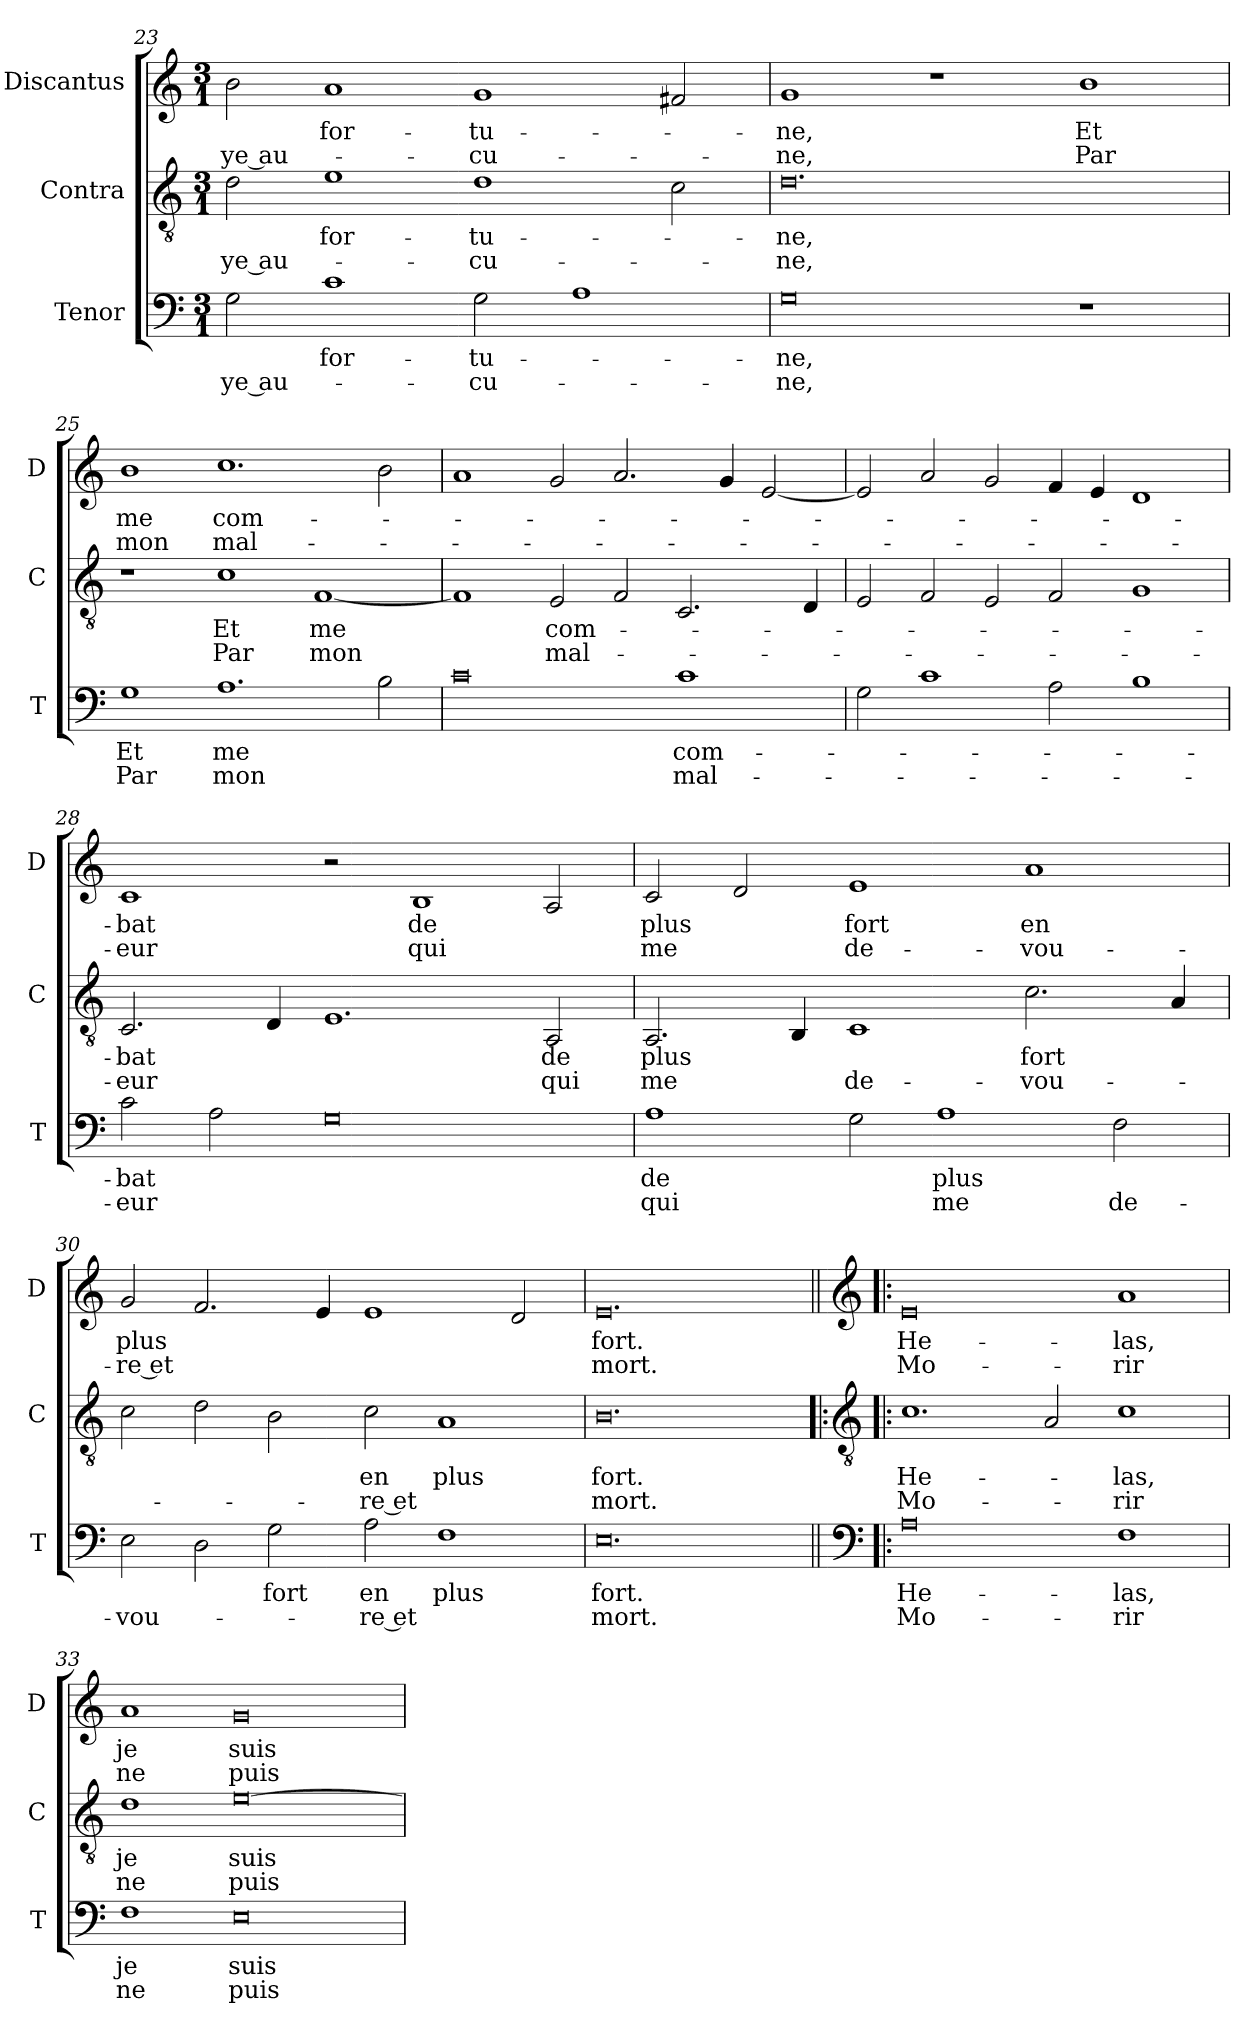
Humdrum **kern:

**kern	**text	**text	**kern	**text	**text	**kern	**text	**text
*part3	*part3	*part3	*part2	*part2	*part2	*part1	*part1	*part1
*staff3	*staff3	*staff3	*staff2	*staff2	*staff2	*staff1	*staff1	*staff1
*I"Tenor	*	*	*I"Contra	*	*	*I"Discantus	*	*
*I'T	*	*	*I'C	*	*	*I'D	*	*
*clefF4	*	*	*clefGv2	*	*	*clefG2	*	*
*k[]	*	*	*k[]	*	*	*k[]	*	*
*M3/1	*	*	*M3/1	*	*	*M3/1	*	*
=23	=23	=23	=23	=23	=23	=23	=23	=23
2G\	.	-ye au-	2d\	.	-ye au-	2b\	.	-ye au-
1c	for-	.	1e	for-	.	1a	for-	.
2G\	-tu-	-cu-	1d	-tu-	-cu-	1g	-tu-	-cu-
1A	.	.	.	.	.	.	.	.
.	.	.	2c\	.	.	2f#X/	.	.
=24	=24	=24	=24	=24	=24	=24	=24	=24
0G	-ne,	-ne,	0.d	-ne,	-ne,	1g	-ne,	-ne,
.	.	.	.	.	.	1r	.	.
1r	.	.	.	.	.	1b	Et	Par
=25	=25	=25	=25	=25	=25	=25	=25	=25
1G	Et	Par	1r	.	.	1b	me	mon
1.A	me	mon	1c	Et	Par	1.cc	com-	mal-
.	.	.	[1F	me	mon	.	.	.
2B\	.	.	.	.	.	2b\	.	.
=26	=26	=26	=26	=26	=26	=26	=26	=26
0c	.	.	1F]	.	.	1a	.	.
.	.	.	2E/	com-	mal-	2g/	.	.
.	.	.	2F/	.	.	2.a/	.	.
1c	com-	mal-	2.C/	.	.	.	.	.
.	.	.	.	.	.	4g/	.	.
.	.	.	.	.	.	[2e/	.	.
.	.	.	4D/	.	.	.	.	.
=27	=27	=27	=27	=27	=27	=27	=27	=27
2G\	.	.	2E/	.	.	2e/]	.	.
1c	.	.	2F/	.	.	2a/	.	.
.	.	.	2E/	.	.	2g/	.	.
2A\	.	.	2F/	.	.	4f/	.	.
.	.	.	.	.	.	4e/	.	.
1B	.	.	1G	.	.	1d	.	.
=28	=28	=28	=28	=28	=28	=28	=28	=28
2c\	-bat	-eur	2.C/	-bat	-eur	1c	-bat	-eur
2A\	.	.	.	.	.	.	.	.
.	.	.	4D/	.	.	.	.	.
0G	.	.	1.E	.	.	2r	.	.
.	.	.	.	.	.	1B	de	qui
.	.	.	2AA/	de	qui	2A/	.	.
=29	=29	=29	=29	=29	=29	=29	=29	=29
1A	de	qui	2.AA/	plus	me	2c/	plus	me
.	.	.	.	.	.	2d/	.	.
.	.	.	4BB/	.	.	.	.	.
2G\	.	.	1C	.	de-	1e	fort	de-
1A	plus	me	.	.	.	.	.	.
.	.	.	2.c\	fort	-vou-	1a	en	-vou-
2F\	.	de-	.	.	.	.	.	.
.	.	.	4A/	.	.	.	.	.
=30	=30	=30	=30	=30	=30	=30	=30	=30
2E\	.	-vou-	2c\	.	.	2g/	plus	-re et
2D\	.	.	2d\	.	.	2.f/	.	.
2G\	fort	.	2B\	.	.	.	.	.
.	.	.	.	.	.	4e/	.	.
2A\	en	-re et	2c\	en	-re et	1e	.	.
1F	plus	.	1A	plus	.	.	.	.
.	.	.	.	.	.	2d/	.	.
=31	=31	=31	=31	=31	=31	=31	=31	=31
0.E	fort.	mort.	0.B	fort.	mort.	0.e	fort.	mort.
!!LO:LB:g=z
=32||	=32||	=32||	=32!|:	=32||	=32||	=32||	=32||	=32||
*clefF4	*	*	*clefGv2	*	*	*clefG2	*	*
0A	He-	Mo-	1.c	He-	Mo-	0e	He-	Mo-
.	.	.	2A/	.	.	.	.	.
1F	-las,	-rir	1c	-las,	-rir	1a	-las,	-rir
=33	=33	=33	=33	=33	=33	=33	=33	=33
1F	je	ne	1d	je	ne	1a	je	ne
0E	suis	puis	[0e	suis	puis	0g	suis	puis
=	=	=	=	=	=	=	=	=
*-	*-	*-	*-	*-	*-	*-	*-	*-
